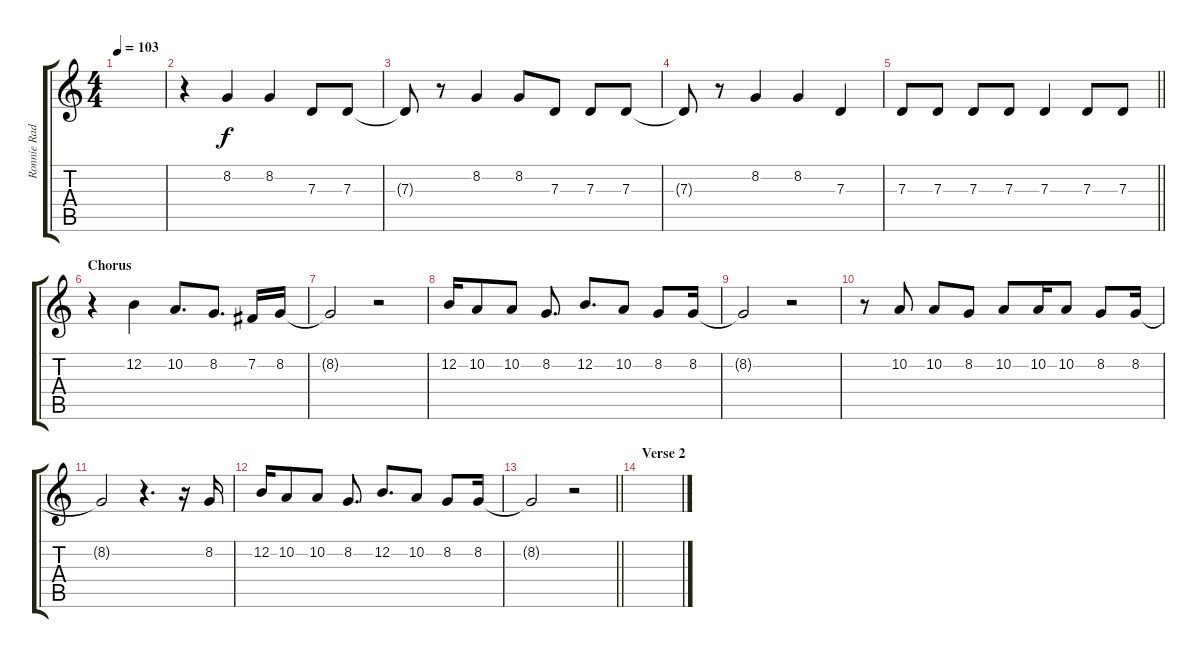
\track ("Ronnie Radke - Vocals" "Ronnie Rad") {instrument altosax}
\staff {score tabs}
\tuning (E4 B3 G3 D3 A2 E2) {hide}
\ts (4 4)
\tempo 103
\clef g2
\ks c
|
r.4 8.2.4{dy f} 8.2.4 7.3.8 7.3.8 |
7.3{t}.8 r.8 8.2.4 8.2.8 7.3.8 7.3.8 7.3.8 |
7.3{t}.8 r.8 8.2.4 8.2.4 7.3.4 |
\barLineRight lightlight
7.3.8 7.3.8 7.3.8 7.3.8 7.3.4 7.3.8 7.3.8 |
\section ("" "Chorus")
r.4 12.2.4 10.2.8{d} 8.2.8{d} 7.2.16 8.2.16 |
8.2{t}.2 r.2 |
12.2.16 10.2.8 10.2.8 8.2.8{d} 12.2.8{d} 10.2.8 8.2.8 8.2.16 |
8.2{t}.2 r.2 |
r.8 10.2.8 10.2.8 8.2.8 10.2.8 10.2.16 10.2.8 8.2.8 8.2.16 |
8.2{t}.2 r.4{d} r.16 8.2.16 |
12.2.16 10.2.8 10.2.8 8.2.8{d} 12.2.8{d} 10.2.8 8.2.8 8.2.16 |
\barLineRight lightlight
8.2{t}.2 r.2 |
\section ("" "Verse 2")
